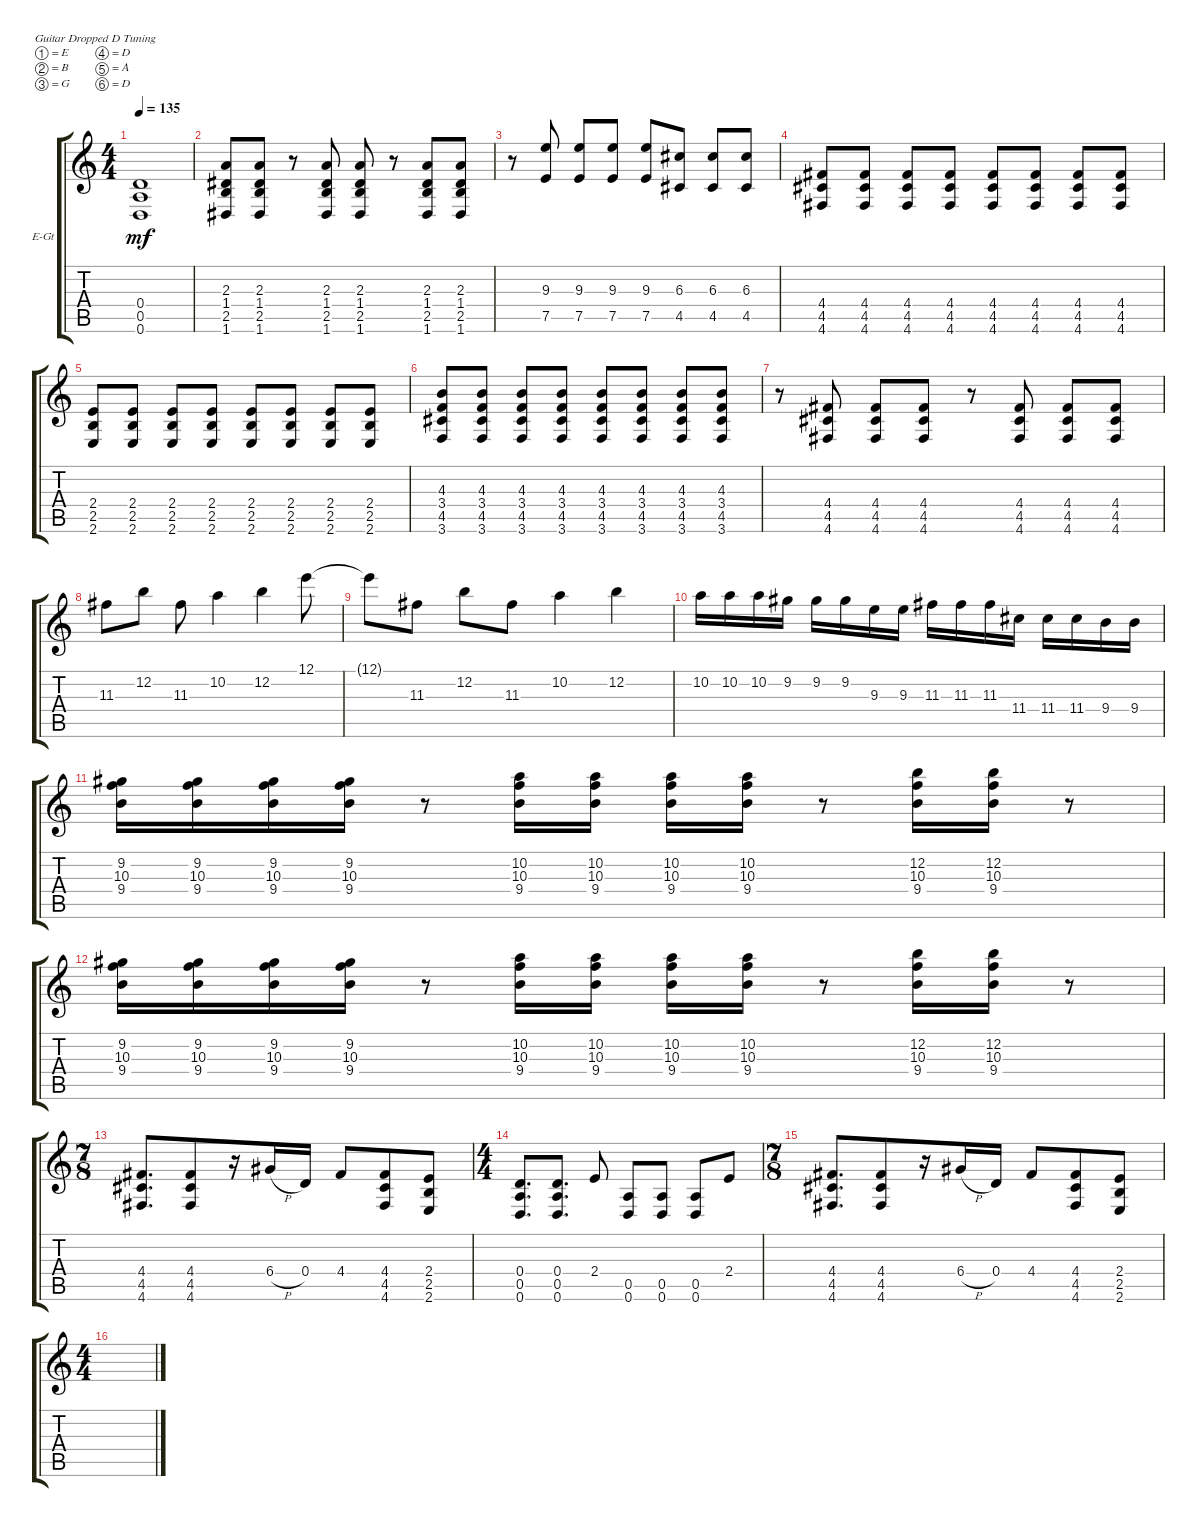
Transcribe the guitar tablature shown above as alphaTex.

\defaultSystemsLayout 4
\bracketExtendMode groupsimilarinstruments
\firstSystemTrackNameOrientation horizontal
\otherSystemsTrackNameOrientation horizontal
\track ("Electric Guitar" "E-Gt") {instrument electricguitarclean}
\staff {score tabs}
\tuning (E4 B3 G3 D3 A2 D2)
\ts (4 4)
\tempo 135
\clef g2
\ks c
(0.6{t} 0.5{t} 0.4{t}).1{dy mf} |
(1.6 2.5 1.4 2.3).8 (1.6 2.5 1.4 2.3).8 r.8 (1.6 2.5 1.4 2.3).8 (1.6 2.5 1.4 2.3).8 r.8 (1.6 2.5 1.4 2.3).8 (1.6 2.5 1.4 2.3).8 |
r.8 (7.5 9.3).8 (7.5 9.3).8 (7.5 9.3).8 (7.5 9.3).8 (4.5 6.3).8 (4.5 6.3).8 (4.5 6.3).8 |
(4.6 4.5 4.4).8 (4.6 4.5 4.4).8 (4.6 4.5 4.4).8 (4.6 4.5 4.4).8 (4.6 4.5 4.4).8 (4.6 4.5 4.4).8 (4.6 4.5 4.4).8 (4.6 4.5 4.4).8 |
(2.6 2.5 2.4).8 (2.6 2.5 2.4).8 (2.6 2.5 2.4).8 (2.6 2.5 2.4).8 (2.6 2.5 2.4).8 (2.6 2.5 2.4).8 (2.6 2.5 2.4).8 (2.6 2.5 2.4).8 |
(3.6 4.5 3.4 4.3).8 (3.6 4.5 3.4 4.3).8 (3.6 4.5 3.4 4.3).8 (3.6 4.5 3.4 4.3).8 (3.6 4.5 3.4 4.3).8 (3.6 4.5 3.4 4.3).8 (3.6 4.5 3.4 4.3).8 (3.6 4.5 3.4 4.3).8 |
r.8 (4.6 4.5 4.4).8 (4.5 4.6 4.4).8 (4.5 4.6 4.4).8 r.8 (4.6 4.5 4.4).8 (4.5 4.6 4.4).8 (4.5 4.6 4.4).8 |
11.3.8 12.2.8 11.3.8 10.2.4 12.2.4 12.1.8 |
12.1{t}.8 11.3.8 12.2.8 11.3.8 10.2.4 12.2.4 |
10.2.16 10.2.16 10.2.16 9.2.16 9.2.16 9.2.16 9.3.16 9.3.16 11.3.16 11.3.16 11.3.16 11.4.16 11.4.16 11.4.16 9.4.16 9.4.16 |
(9.4 10.3 9.2).16 (9.4 10.3 9.2).16 (9.4 10.3 9.2).16 (9.4 10.3 9.2).16 r.8 (9.4 10.3 10.2).16 (9.4 10.3 10.2).16 (9.4 10.3 10.2).16 (9.4 10.3 10.2).16 r.8 (9.4 10.3 12.2).16 (9.4 10.3 12.2).16 r.8 |
(9.4 10.3 9.2).16 (9.4 10.3 9.2).16 (9.4 10.3 9.2).16 (9.4 10.3 9.2).16 r.8 (9.4 10.3 10.2).16 (9.4 10.3 10.2).16 (9.4 10.3 10.2).16 (9.4 10.3 10.2).16 r.8 (9.4 10.3 12.2).16 (9.4 10.3 12.2).16 r.8 |
\ts (7 8)
(4.6 4.5 4.4).8{d} (4.6 4.5 4.4).8 r.16 6.4{h}.16 0.4.16 4.4.8 (4.6 4.5 4.4).8 (2.5 2.6 2.4).8 |
\ts (4 4)
(0.6 0.5 0.4).8{d} (0.6 0.5 0.4).8{d} 2.4.8 (0.6 0.5).8 (0.6 0.5).8 (0.6 0.5).8 2.4.8 |
\ts (7 8)
(4.6 4.5 4.4).8{d} (4.6 4.5 4.4).8 r.16 6.4{h}.16 0.4.16 4.4.8 (4.6 4.5 4.4).8 (2.5 2.6 2.4).8 |
\ts (4 4)
